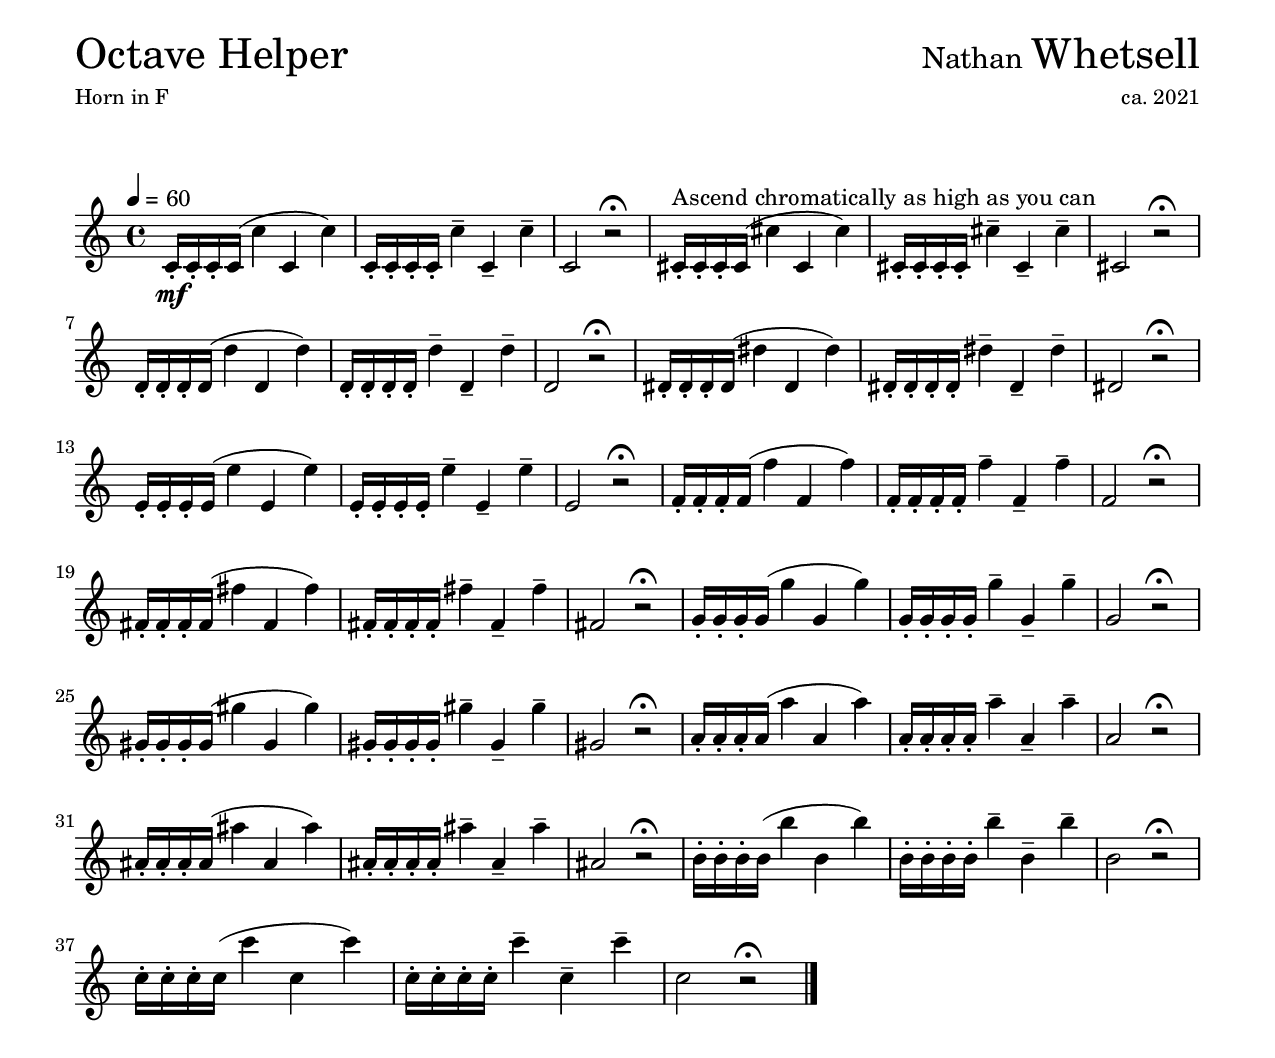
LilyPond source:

\version "2.22.0"

\header {
  composer-last-name = "Whetsell"
  composer-first-name = "Nathan"
  title = "Octave Helper"
  opus = "ca. 2021"
  instrument = "Horn in F"
}

\language "english"

\relative {
  \tempo 4=60

  c'16-. \mf 16-. 16-. 16( c'4 c,4 c'4) |
  c,16-. 16-. 16-. 16-. c'4-- c,4-- c'4-- |
  c,2 r\fermata |

  c-sharp16-.^"Ascend chromatically as high as you can" 16-. 16-. 16( c-sharp'4 c-sharp,4 c-sharp'4) |
  c-sharp,16-. 16-. 16-. 16-. c-sharp'4-- c-sharp,4-- c-sharp'4-- |
  c-sharp,2 r\fermata | \break

  d16-. 16-. 16-. 16( d'4 d,4 d'4) |
  d,16-. 16-. 16-. 16-. d'4-- d,4-- d'4-- |
  d,2 r\fermata |

  d-sharp16-. 16-. 16-. 16( d-sharp'4 d-sharp,4 d-sharp'4) |
  d-sharp,16-. 16-. 16-. 16-. d-sharp'4-- d-sharp,4-- d-sharp'4-- |
  d-sharp,2 r\fermata | \break

  e16-. 16-. 16-. 16( e'4 e,4 e'4) |
  e,16-. 16-. 16-. 16-. e'4-- e,4-- e'4-- |
  e,2 r\fermata |

  f16-. 16-. 16-. 16( f'4 f,4 f'4) |
  f,16-. 16-. 16-. 16-. f'4-- f,4-- f'4-- |
  f,2 r\fermata | \break

  f-sharp16-. 16-. 16-. 16( f-sharp'4 f-sharp,4 f-sharp'4) |
  f-sharp,16-. 16-. 16-. 16-. f-sharp'4-- f-sharp,4-- f-sharp'4-- |
  f-sharp,2 r\fermata |

  g16-. 16-. 16-. 16( g'4 g,4 g'4) |
  g,16-. 16-. 16-. 16-. g'4-- g,4-- g'4-- |
  g,2 r\fermata | \break

  g-sharp16-. 16-. 16-. 16( g-sharp'4 g-sharp,4 g-sharp'4) |
  g-sharp,16-. 16-. 16-. 16-. g-sharp'4-- g-sharp,4-- g-sharp'4-- |
  g-sharp,2 r\fermata |

  a16-. 16-. 16-. 16( a'4 a,4 a'4) |
  a,16-. 16-. 16-. 16-. a'4-- a,4-- a'4-- |
  a,2 r\fermata | \break

  a-sharp16-. 16-. 16-. 16( a-sharp'4 a-sharp,4 a-sharp'4) |
  a-sharp,16-. 16-. 16-. 16-. a-sharp'4-- a-sharp,4-- a-sharp'4-- |
  a-sharp,2 r\fermata |

  b16-. 16-. 16-. 16( b'4 b,4 b'4) |
  b,16-. 16-. 16-. 16-. b'4-- b,4-- b'4-- |
  b,2 r\fermata | \break

  c16-. 16-. 16-. 16( c'4 c,4 c'4) |
  c,16-. 16-. 16-. 16-. c'4-- c,4-- c'4-- |
  c,2 r\fermata | \bar "|."
}

\paper {
  #(set-paper-size "letter")
  left-margin = 0.5\in
  top-margin = 0.5\in
  right-margin = 0.5\in
  bottom-margin = 0.5\in

  % Based on
  % https://github.com/lilypond/lilypond/blob/master/ly/titling-init.ly
  bookTitleMarkup = \markup {
    \override #'(baseline-skip . 3.5)
    \column {
      \fill-line {
        \abs-fontsize #20
        \fromproperty #'header:title
        \concat {
          \abs-fontsize #14
          \fromproperty #'header:composer-first-name
          \abs-fontsize #14
          " "
          \abs-fontsize #20
          \fromproperty #'header:composer-last-name
        }
      }
      \abs-fontsize #10
      \fill-line {
        \fromproperty #'header:instrument
        \fromproperty #'header:opus
      }
      \vspace #1.5
    }
  }

  scoreTitleMarkup = \markup {
    \column {
      \fill-line {
        \abs-fontsize #20
        \fromproperty #'header:piece
      }
      \vspace #0.375
    }
  }

  evenHeaderMarkup = \markup {
    \abs-fontsize #10
    \column {
      \fill-line {
        \on-the-fly #not-part-first-page \fromproperty #'header:title
        \on-the-fly #not-part-first-page \fromproperty #'header:composer-last-name
        \on-the-fly #print-page-number-check-first \fromproperty #'page:page-number-string
      }
      \on-the-fly #not-part-first-page \vspace #1.5
    }
  }

  oddHeaderMarkup = \evenHeaderMarkup
}

\layout {
  indent = 0
  ragged-last = ##t
}

\header {
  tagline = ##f
}
